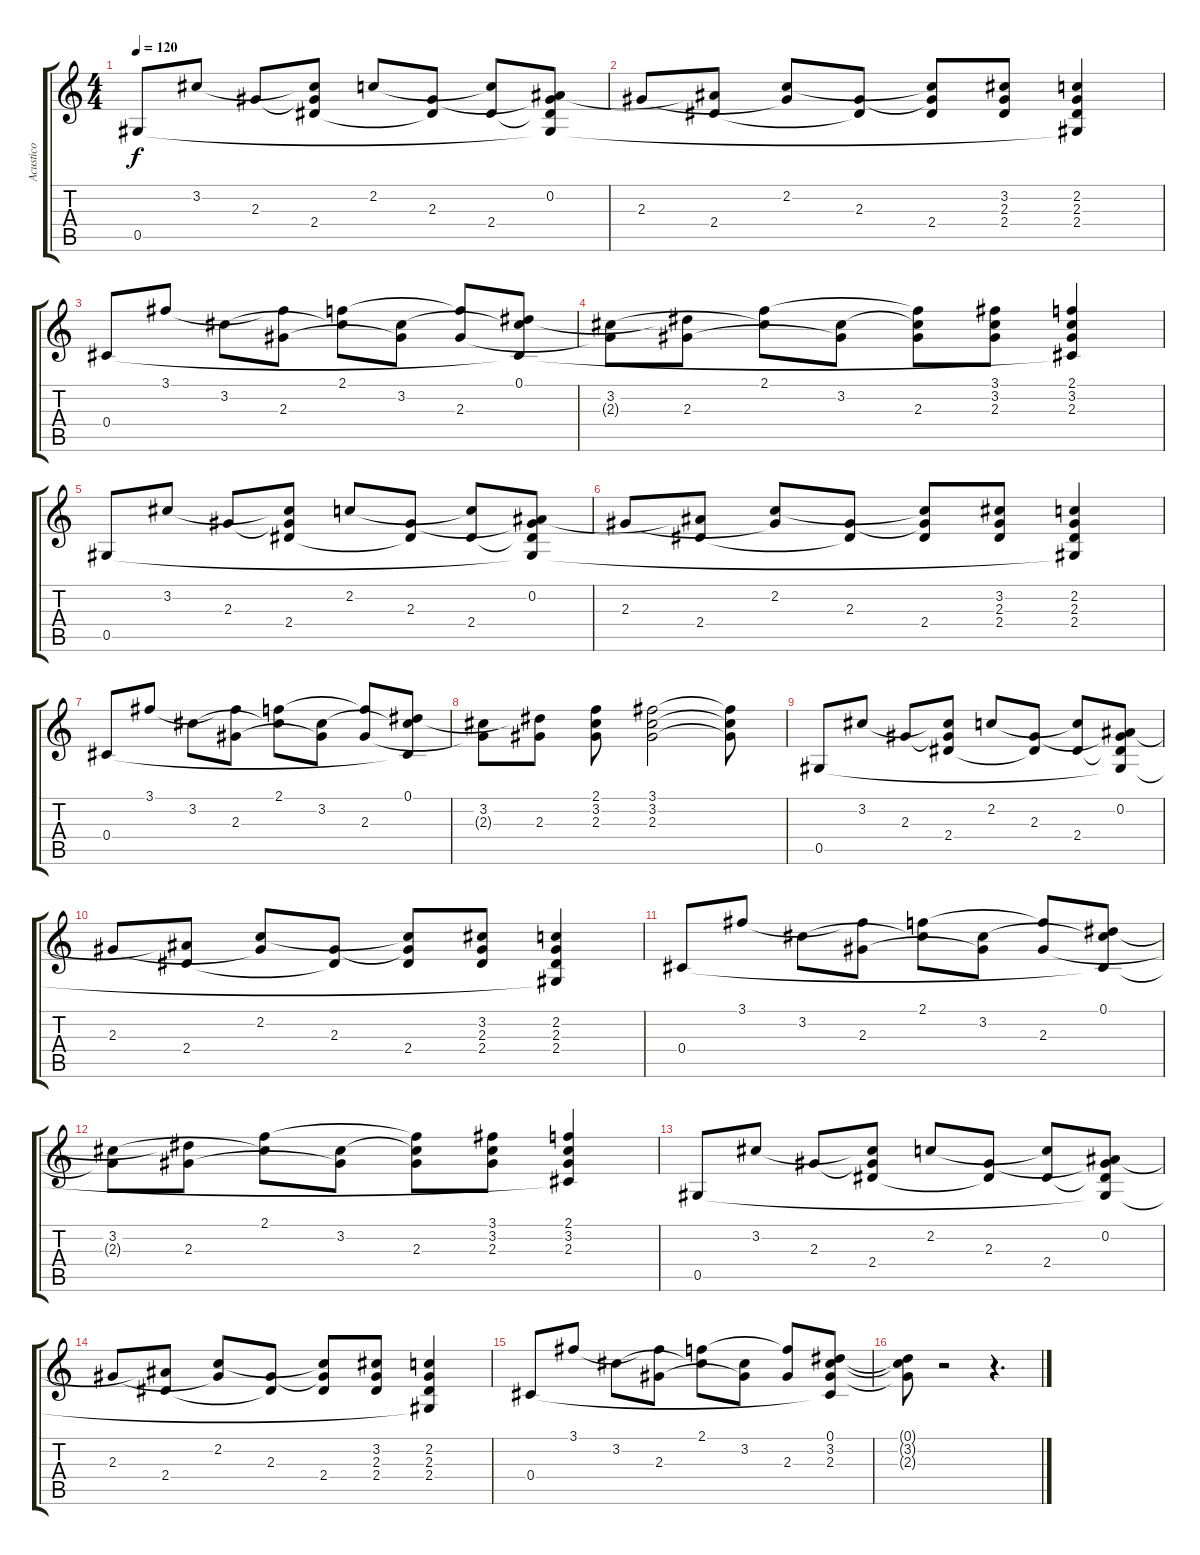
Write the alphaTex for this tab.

\track ("Acustico" "Acustico") {instrument acousticguitarnylon}
\staff {score tabs}
\tuning (Eb4 Bb3 Gb3 Db3 Ab2 Eb2) {hide}
\ts (4 4)
\tempo 120
\clef g2
\ks c
0.5.8{dy f instrument acousticguitarnylon} 3.2.8 2.3.8 (3.2{t} 2.3{t} 2.4).8 2.2.8 (2.3 2.4{t}).8 (2.2{t} 2.4).8 (0.2 2.3{t} 2.4{t} 0.5{t}).8 |
2.3.8 (0.2{t} 2.4).8 (2.2 2.3{t}).8 (2.3 2.4{t}).8 (2.2{t} 2.3{t} 2.4).8 (3.2 2.3 2.4).8 (2.2 2.3 2.4 0.5{t}).4 |
0.4.8 3.1.8 3.2.8 (3.1{t} 2.3).8 (2.1 3.2{t}).8 (3.2 2.3{t}).8 (2.1{t} 2.3).8 (0.1 3.2{t} 0.4{t}).8 |
(3.2 2.3{t}).8 (0.1{t} 2.3).8 (2.1 3.2{t}).8 (3.2 2.3{t}).8 (2.1{t} 3.2{t} 2.3).8 (3.1 3.2 2.3).8 (2.1 3.2 2.3 0.4{t}).4 |
0.5.8 3.2.8 2.3.8 (3.2{t} 2.3{t} 2.4).8 2.2.8 (2.3 2.4{t}).8 (2.2{t} 2.4).8 (0.2 2.3{t} 2.4{t} 0.5{t}).8 |
2.3.8 (0.2{t} 2.4).8 (2.2 2.3{t}).8 (2.3 2.4{t}).8 (2.2{t} 2.3{t} 2.4).8 (3.2 2.3 2.4).8 (2.2 2.3 2.4 0.5{t}).4 |
0.4.8 3.1.8 3.2.8 (3.1{t} 2.3).8 (2.1 3.2{t}).8 (3.2 2.3{t}).8 (2.1{t} 2.3).8 (0.1 3.2{t} 0.4{t}).8 |
(3.2 2.3{t}).8 (0.1{t} 2.3).8 (2.1 3.2 2.3).8 (3.1 3.2 2.3).2 (3.1{t} 3.2{t} 2.3{t}).8 |
0.5.8 3.2.8 2.3.8 (3.2{t} 2.3{t} 2.4).8 2.2.8 (2.3 2.4{t}).8 (2.2{t} 2.4).8 (0.2 2.3{t} 2.4{t} 0.5{t}).8 |
2.3.8 (0.2{t} 2.4).8 (2.2 2.3{t}).8 (2.3 2.4{t}).8 (2.2{t} 2.3{t} 2.4).8 (3.2 2.3 2.4).8 (2.2 2.3 2.4 0.5{t}).4 |
0.4.8 3.1.8 3.2.8 (3.1{t} 2.3).8 (2.1 3.2{t}).8 (3.2 2.3{t}).8 (2.1{t} 2.3).8 (0.1 3.2{t} 0.4{t}).8 |
(3.2 2.3{t}).8 (0.1{t} 2.3).8 (2.1 3.2{t}).8 (3.2 2.3{t}).8 (2.1{t} 3.2{t} 2.3).8 (3.1 3.2 2.3).8 (2.1 3.2 2.3 0.4{t}).4 |
0.5.8 3.2.8 2.3.8 (3.2{t} 2.3{t} 2.4).8 2.2.8 (2.3 2.4{t}).8 (2.2{t} 2.4).8 (0.2 2.3{t} 2.4{t} 0.5{t}).8 |
2.3.8 (0.2{t} 2.4).8 (2.2 2.3{t}).8 (2.3 2.4{t}).8 (2.2{t} 2.3{t} 2.4).8 (3.2 2.3 2.4).8 (2.2 2.3 2.4 0.5{t}).4 |
0.4.8 3.1.8 3.2.8 (3.1{t} 2.3).8 (2.1 3.2{t}).8 (3.2 2.3{t}).8 (2.1{t} 2.3).8 (0.1 3.2 2.3 0.4{t}).8 |
(0.1{t} 3.2{t} 2.3{t}).8 r.2 r.4{d}
